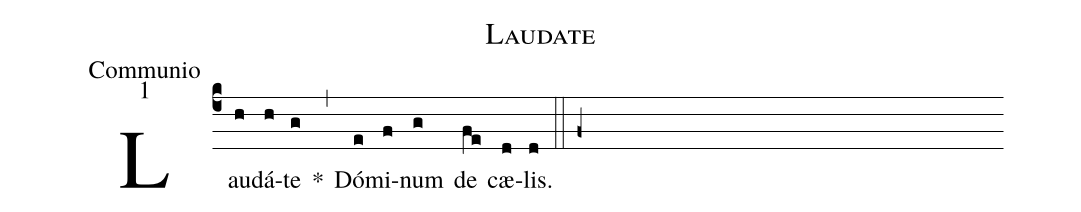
name:Laudate;
office-part:Communio;
mode:1;
%%
(c4) Lau(h)dá(h)te(g) *(,) Dó(e)mi(f)num(g) de(fe) cæ(d)lis.(d) (::f+)
